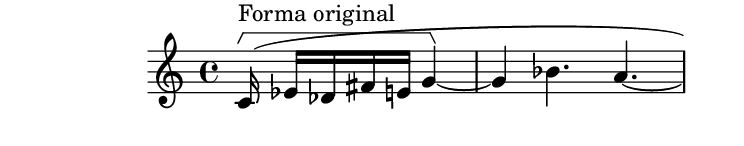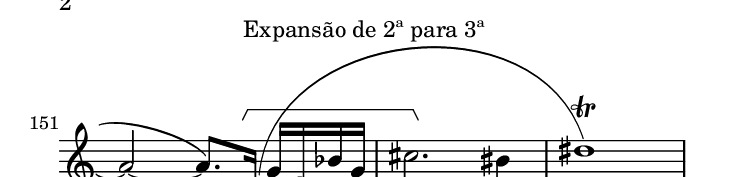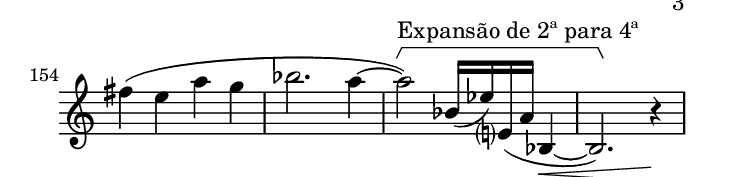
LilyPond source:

\version "2.10.33"

\include "../config/lib.ly"

\score {
  \new Staff {
      \time 4/4
      \relative c' {
        \set Score.currentBarNumber = #150
        \bar ""
        \partial 16*9
        \bracketUp
%         \override TextScript #'extra-offset = #'( -6 . 4 )
        c16^\startGroup^\markup{Forma original}( ees des fis e g4~\stopGroup
        g bes4. a4.~
        a2~ a8.) cis,16^\startGroup^\markup{Expansão de 2ª para 3ª}( g' e bes' g
        cis2.\stopGroup bis4
        dis1)\trill
        fis4( e a g
        %% expansão de #s(5 3 4 1 2 0)
        bes2. a4~
        a2)^\startGroup^\markup{Expansão de 2ª para 4ª} bes,16( ees) e,?( a bes,4~\<
        bes2.)\stopGroup r4\!
      }
    }
  \layout {
    \context {
      \Staff \consists "Horizontal_bracket_engraver"
    }
  }
}
\paper {
  paper-width = 12.6\cm
  paper-height = 3\cm
  line-width = 13.5\cm
  top-margin = -.1\cm
  left-margin = -1.2\cm
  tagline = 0
}
